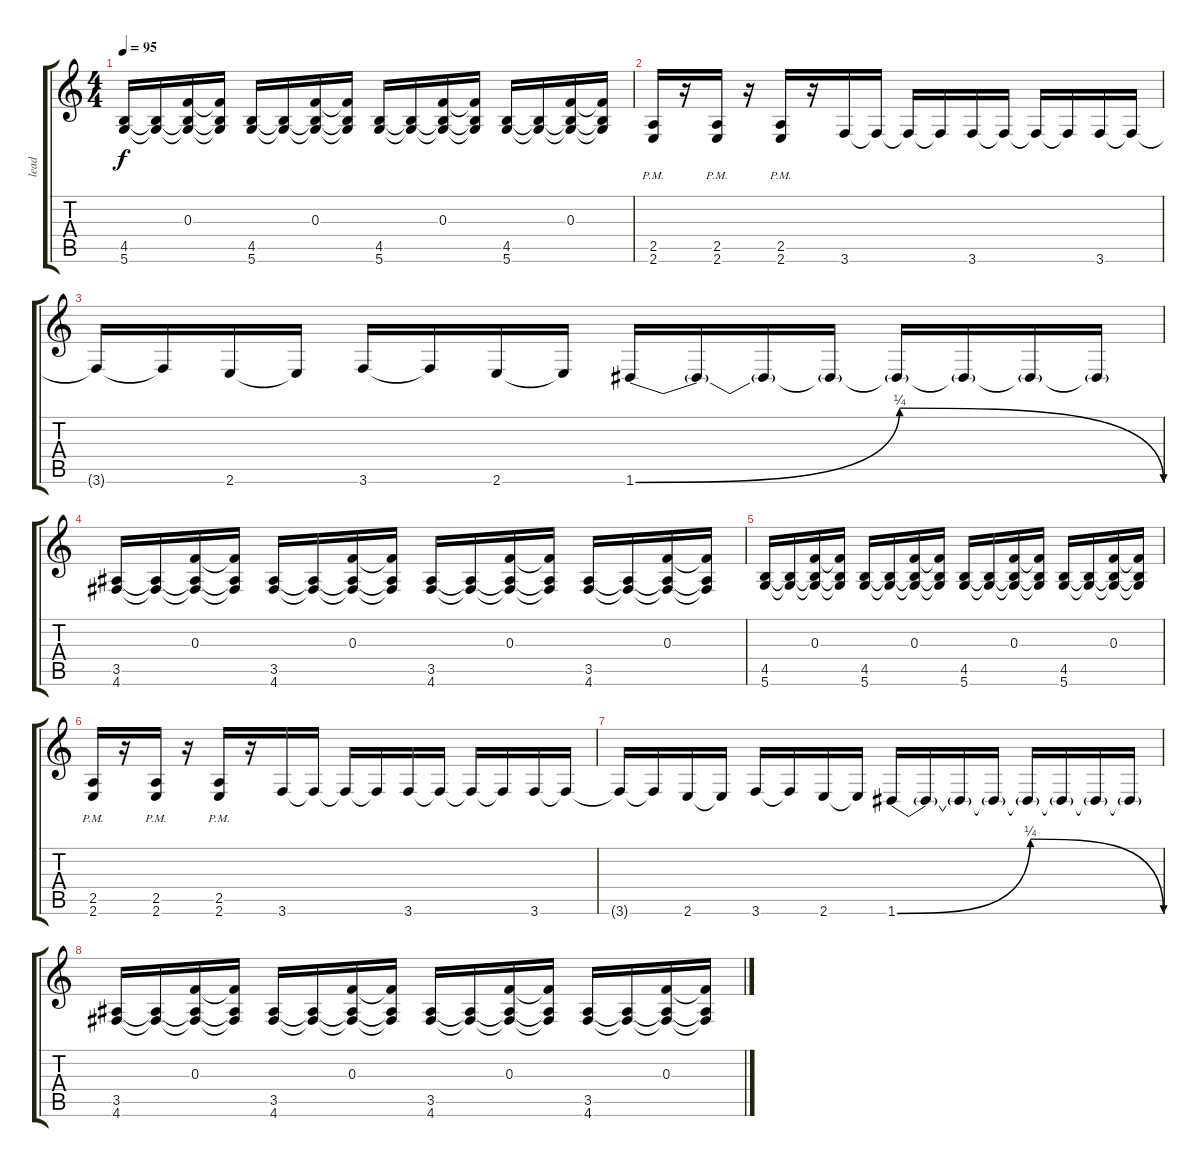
\track ("lead" "lead") {instrument distortionguitar}
\staff {score tabs}
\tuning (D4 A3 F3 C3 G2 D2) {hide}
\ts (4 4)
\tempo 95
\clef g2
\ks c
(4.5 5.6).16{dy f} (4.5{t} 5.6{t}).16 (0.3 4.5{t} 5.6{t}).16 (0.3{t} 4.5{t} 5.6{t}).16 (4.5 5.6).16 (4.5{t} 5.6{t}).16 (0.3 4.5{t} 5.6{t}).16 (0.3{t} 4.5{t} 5.6{t}).16 (4.5 5.6).16 (4.5{t} 5.6{t}).16 (0.3 4.5{t} 5.6{t}).16 (0.3{t} 4.5{t} 5.6{t}).16 (4.5 5.6).16 (4.5{t} 5.6{t}).16 (0.3 4.5{t} 5.6{t}).16 (0.3{t} 4.5{t} 5.6{t}).16 |
(2.5{pm} 2.6{pm}).16 r.16 (2.5{pm} 2.6{pm}).16 r.16 (2.5{pm} 2.6{pm}).16 r.16 3.6.16 3.6{t}.16 3.6{t}.16 3.6{t}.16 3.6.16 3.6{t}.16 3.6{t}.16 3.6{t}.16 3.6.16 3.6{t}.16 |
3.6{t}.16 3.6{t}.16 2.6.16 2.6{t}.16 3.6.16 3.6{t}.16 2.6.16 2.6{t}.16 1.6{be (bendrelease 0 0 15 1 15 1 30 0)}.16 1.6{t}.16 1.6{t}.16 1.6{t}.16 1.6{t}.16 1.6{t}.16 1.6{t}.16 1.6{t}.16 |
(3.5 4.6).16 (3.5{t} 4.6{t}).16 (0.3 3.5{t} 4.6{t}).16 (0.3{t} 3.5{t} 4.6{t}).16 (3.5 4.6).16 (3.5{t} 4.6{t}).16 (0.3 3.5{t} 4.6{t}).16 (0.3{t} 3.5{t} 4.6{t}).16 (3.5 4.6).16 (3.5{t} 4.6{t}).16 (0.3 3.5{t} 4.6{t}).16 (0.3{t} 3.5{t} 4.6{t}).16 (3.5 4.6).16 (3.5{t} 4.6{t}).16 (0.3 3.5{t} 4.6{t}).16 (0.3{t} 3.5{t} 4.6{t}).16 |
(4.5 5.6).16 (4.5{t} 5.6{t}).16 (0.3 4.5{t} 5.6{t}).16 (0.3{t} 4.5{t} 5.6{t}).16 (4.5 5.6).16 (4.5{t} 5.6{t}).16 (0.3 4.5{t} 5.6{t}).16 (0.3{t} 4.5{t} 5.6{t}).16 (4.5 5.6).16 (4.5{t} 5.6{t}).16 (0.3 4.5{t} 5.6{t}).16 (0.3{t} 4.5{t} 5.6{t}).16 (4.5 5.6).16 (4.5{t} 5.6{t}).16 (0.3 4.5{t} 5.6{t}).16 (0.3{t} 4.5{t} 5.6{t}).16 |
(2.5{pm} 2.6{pm}).16 r.16 (2.5{pm} 2.6{pm}).16 r.16 (2.5{pm} 2.6{pm}).16 r.16 3.6.16 3.6{t}.16 3.6{t}.16 3.6{t}.16 3.6.16 3.6{t}.16 3.6{t}.16 3.6{t}.16 3.6.16 3.6{t}.16 |
3.6{t}.16 3.6{t}.16 2.6.16 2.6{t}.16 3.6.16 3.6{t}.16 2.6.16 2.6{t}.16 1.6{be (bendrelease 0 0 15 1 15 1 30 0)}.16 1.6{t}.16 1.6{t}.16 1.6{t}.16 1.6{t}.16 1.6{t}.16 1.6{t}.16 1.6{t}.16 |
(3.5 4.6).16 (3.5{t} 4.6{t}).16 (0.3 3.5{t} 4.6{t}).16 (0.3{t} 3.5{t} 4.6{t}).16 (3.5 4.6).16 (3.5{t} 4.6{t}).16 (0.3 3.5{t} 4.6{t}).16 (0.3{t} 3.5{t} 4.6{t}).16 (3.5 4.6).16 (3.5{t} 4.6{t}).16 (0.3 3.5{t} 4.6{t}).16 (0.3{t} 3.5{t} 4.6{t}).16 (3.5 4.6).16 (3.5{t} 4.6{t}).16 (0.3 3.5{t} 4.6{t}).16 (0.3{t} 3.5{t} 4.6{t}).16
